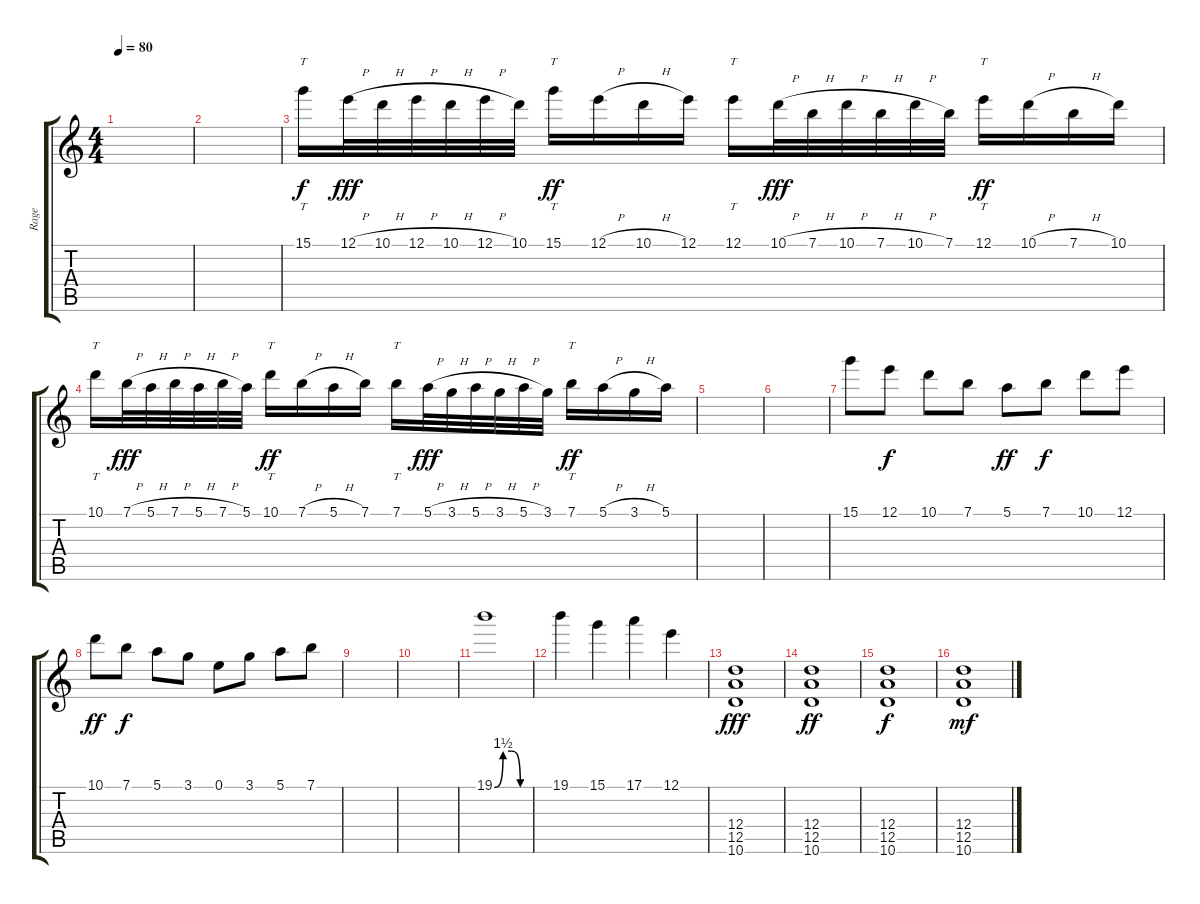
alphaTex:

\track ("Rage" "Rage") {instrument overdrivenguitar}
\staff {score tabs}
\tuning (E4 B3 G3 D3 A2 E2) {hide}
\ts (4 4)
\tempo 80
\clef g2
\ks c
|
|
15.1.16{tt} 12.1{h}.32{dy fff} 10.1{h}.32 12.1{h}.32 10.1{h}.32 12.1{h}.32 10.1.32 15.1.16{tt dy ff} 12.1{h}.16 10.1{h}.16 12.1.16 12.1.16{tt} 10.1{h}.32{dy fff} 7.1{h}.32 10.1{h}.32 7.1{h}.32 10.1{h}.32 7.1.32 12.1.16{tt dy ff} 10.1{h}.16 7.1{h}.16 10.1.16 |
10.1.16{tt} 7.1{h}.32{dy fff} 5.1{h}.32 7.1{h}.32 5.1{h}.32 7.1{h}.32 5.1.32 10.1.16{tt dy ff} 7.1{h}.16 5.1{h}.16 7.1.16 7.1.16{tt} 5.1{h}.32{dy fff} 3.1{h}.32 5.1{h}.32 3.1{h}.32 5.1{h}.32 3.1.32 7.1.16{tt dy ff} 5.1{h}.16 3.1{h}.16 5.1.16 |
|
|
15.1.8 12.1.8{dy f} 10.1.8 7.1.8 5.1.8{dy ff} 7.1.8{dy f} 10.1.8 12.1.8 |
10.1.8{dy ff} 7.1.8{dy f} 5.1.8 3.1.8 0.1.8 3.1.8 5.1.8 7.1.8 |
|
|
19.1{be (custom 0 0 15 6 30 6 45 0 60 0)}.1 |
19.1.4 15.1.4 17.1.4 12.1.4 |
(12.4 12.5 10.6).1{dy fff instrument distortionguitar} |
(12.4 12.5 10.6).1{dy ff} |
(12.4 12.5 10.6).1{dy f} |
(12.4 12.5 10.6).1{dy mf}
